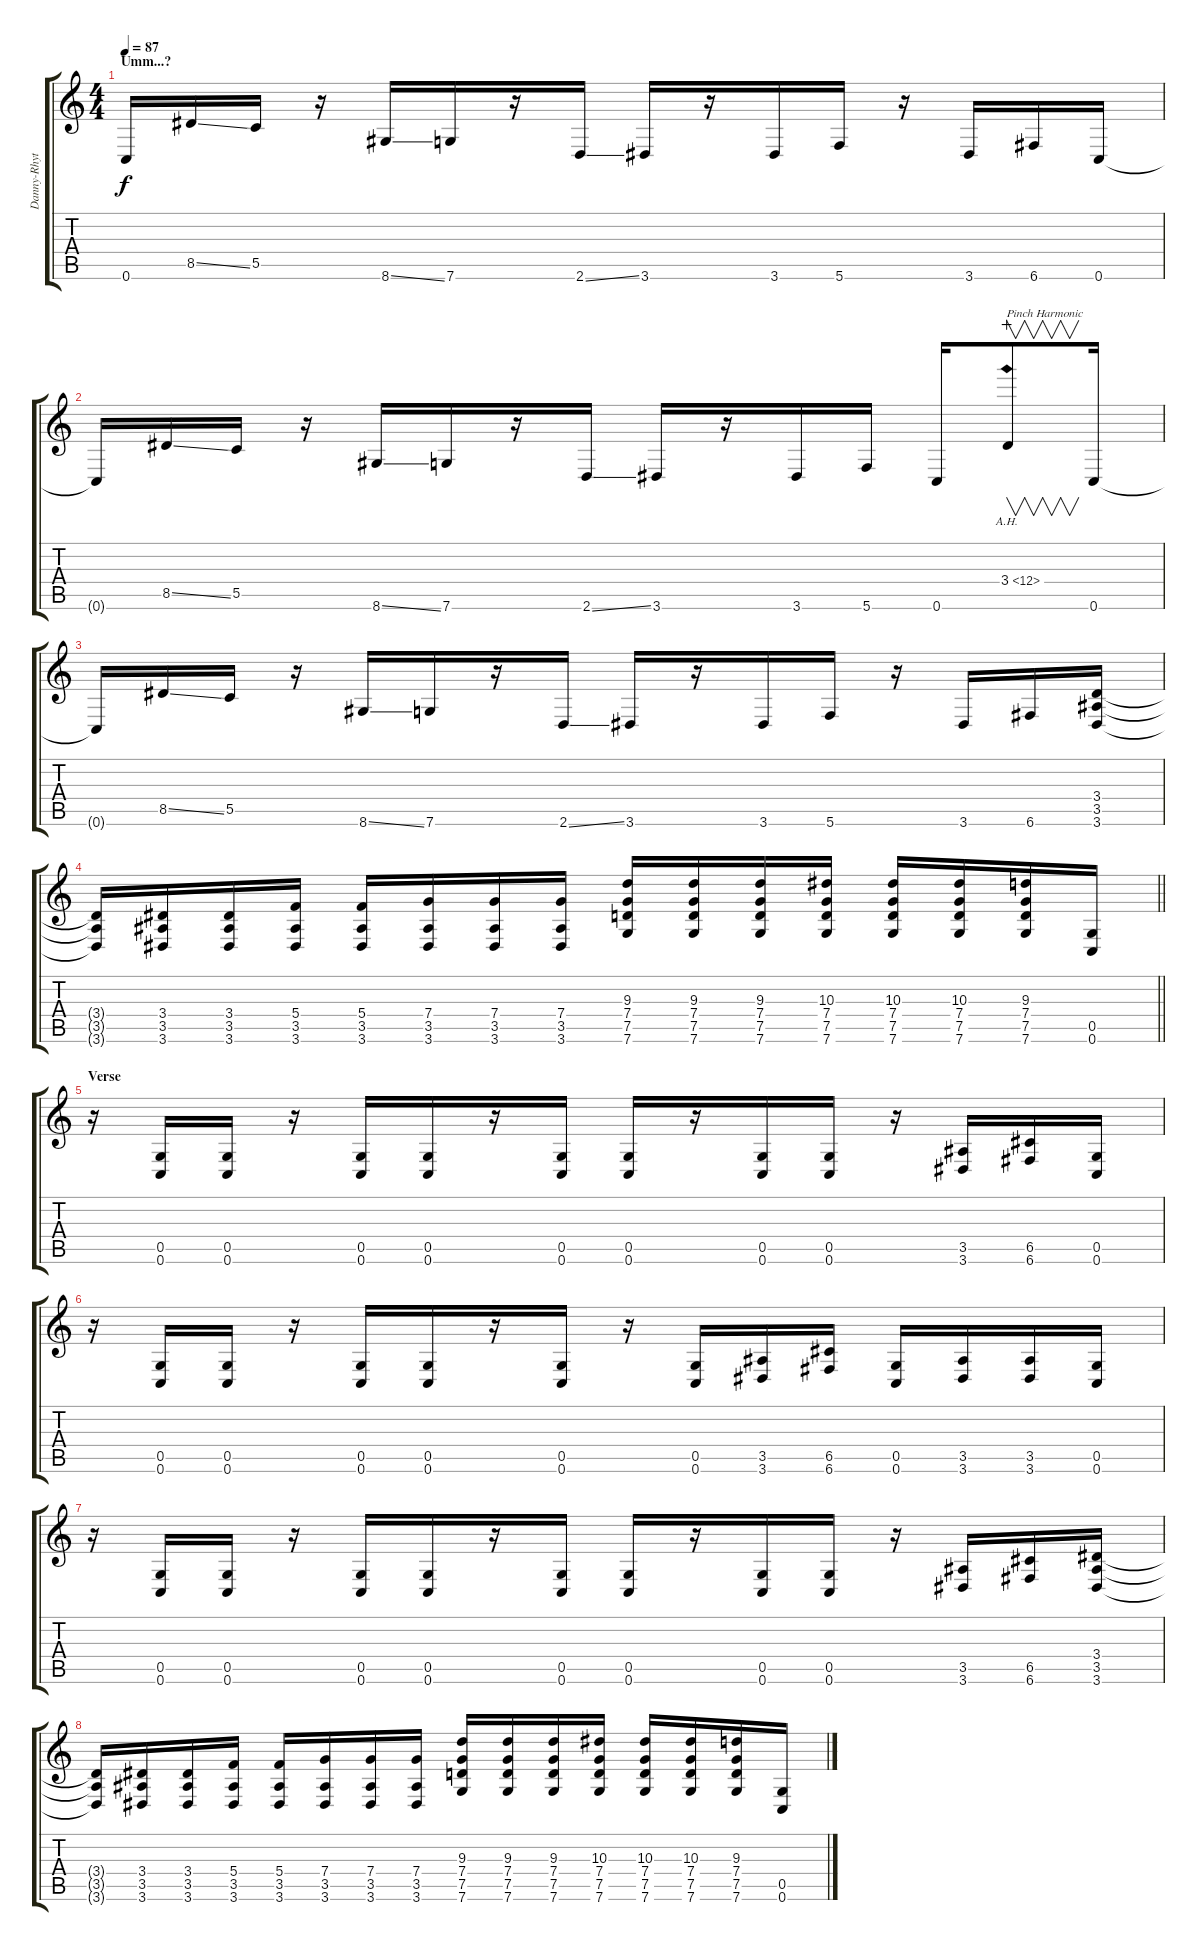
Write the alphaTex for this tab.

\track ("Danny-Rhythm" "Danny-Rhyt") {instrument distortionguitar}
\staff {score tabs}
\tuning (D4 A3 F3 C3 G2 C2) {hide}
\ts (4 4)
\section ("" "Umm...?")
\tempo 87
\clef g2
\ks c
0.6.16{dy f} 8.5{ss}.16 5.5.16 r.16 8.6{ss}.16 7.6.16 r.16 2.6{ss}.16 3.6.16 r.16 3.6.16 5.6.16 r.16 3.6.16 6.6.16 0.6.16 |
0.6{t}.16 8.5{ss}.16 5.5.16 r.16 8.6{ss}.16 7.6.16 r.16 2.6{ss}.16 3.6.16 r.16 3.6.16 5.6.16 0.6.16 3.4{ah 9}.8{v txt "Pinch Harmonic" wahc} 0.6.16 |
0.6{t}.16 8.5{ss}.16 5.5.16 r.16 8.6{ss}.16 7.6.16 r.16 2.6{ss}.16 3.6.16 r.16 3.6.16 5.6.16 r.16 3.6.16 6.6.16 (3.4 3.5 3.6).16 |
\barLineRight lightlight
(3.4{t} 3.5{t} 3.6{t}).16 (3.4 3.5 3.6).16 (3.4 3.5 3.6).16 (5.4 3.5 3.6).16 (5.4 3.5 3.6).16 (7.4 3.5 3.6).16 (7.4 3.5 3.6).16 (7.4 3.5 3.6).16 (9.3 7.4 7.5 7.6).16 (9.3 7.4 7.5 7.6).16 (9.3 7.4 7.5 7.6).16 (10.3 7.4 7.5 7.6).16 (10.3 7.4 7.5 7.6).16 (10.3 7.4 7.5 7.6).16 (9.3 7.4 7.5 7.6).16 (0.5 0.6).16 |
\section ("" "Verse")
r.16 (0.5 0.6).16 (0.5 0.6).16 r.16 (0.5 0.6).16 (0.5 0.6).16 r.16 (0.5 0.6).16 (0.5 0.6).16 r.16 (0.5 0.6).16 (0.5 0.6).16 r.16 (3.5 3.6).16 (6.5 6.6).16 (0.5 0.6).16 |
r.16 (0.5 0.6).16 (0.5 0.6).16 r.16 (0.5 0.6).16 (0.5 0.6).16 r.16 (0.5 0.6).16 r.16 (0.5 0.6).16 (3.5 3.6).16 (6.5 6.6).16 (0.5 0.6).16 (3.5 3.6).16 (3.5 3.6).16 (0.5 0.6).16 |
r.16 (0.5 0.6).16 (0.5 0.6).16 r.16 (0.5 0.6).16 (0.5 0.6).16 r.16 (0.5 0.6).16 (0.5 0.6).16 r.16 (0.5 0.6).16 (0.5 0.6).16 r.16 (3.5 3.6).16 (6.5 6.6).16 (3.4 3.5 3.6).16 |
(3.4{t} 3.5{t} 3.6{t}).16 (3.4 3.5 3.6).16 (3.4 3.5 3.6).16 (5.4 3.5 3.6).16 (5.4 3.5 3.6).16 (7.4 3.5 3.6).16 (7.4 3.5 3.6).16 (7.4 3.5 3.6).16 (9.3 7.4 7.5 7.6).16 (9.3 7.4 7.5 7.6).16 (9.3 7.4 7.5 7.6).16 (10.3 7.4 7.5 7.6).16 (10.3 7.4 7.5 7.6).16 (10.3 7.4 7.5 7.6).16 (9.3 7.4 7.5 7.6).16 (0.5 0.6).16
